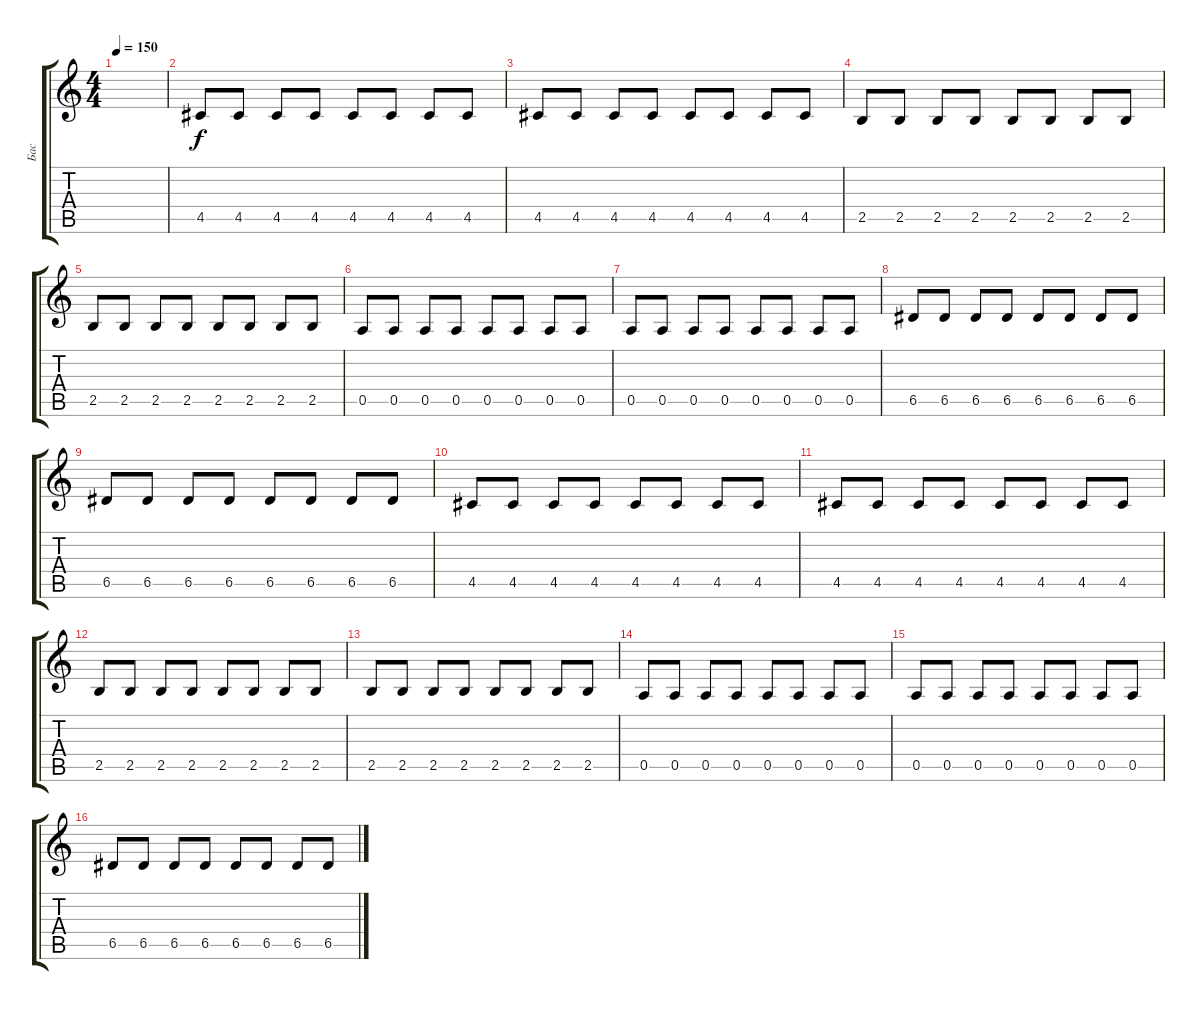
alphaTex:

\track ("Бас" "Бас") {instrument electricbassfinger}
\staff {score tabs}
\tuning (E4 B3 G3 D3 A2 E2) {hide}
\ts (4 4)
\tempo 150
\clef g2
\ks c
|
4.5.8 4.5.8 4.5.8 4.5.8 4.5.8 4.5.8 4.5.8 4.5.8 |
4.5.8 4.5.8 4.5.8 4.5.8 4.5.8 4.5.8 4.5.8 4.5.8 |
2.5.8 2.5.8 2.5.8 2.5.8 2.5.8 2.5.8 2.5.8 2.5.8 |
2.5.8 2.5.8 2.5.8 2.5.8 2.5.8 2.5.8 2.5.8 2.5.8 |
0.5.8 0.5.8 0.5.8 0.5.8 0.5.8 0.5.8 0.5.8 0.5.8 |
0.5.8 0.5.8 0.5.8 0.5.8 0.5.8 0.5.8 0.5.8 0.5.8 |
6.5.8 6.5.8 6.5.8 6.5.8 6.5.8 6.5.8 6.5.8 6.5.8 |
6.5.8 6.5.8 6.5.8 6.5.8 6.5.8 6.5.8 6.5.8 6.5.8 |
4.5.8 4.5.8 4.5.8 4.5.8 4.5.8 4.5.8 4.5.8 4.5.8 |
4.5.8 4.5.8 4.5.8 4.5.8 4.5.8 4.5.8 4.5.8 4.5.8 |
2.5.8 2.5.8 2.5.8 2.5.8 2.5.8 2.5.8 2.5.8 2.5.8 |
2.5.8 2.5.8 2.5.8 2.5.8 2.5.8 2.5.8 2.5.8 2.5.8 |
0.5.8 0.5.8 0.5.8 0.5.8 0.5.8 0.5.8 0.5.8 0.5.8 |
0.5.8 0.5.8 0.5.8 0.5.8 0.5.8 0.5.8 0.5.8 0.5.8 |
6.5.8 6.5.8 6.5.8 6.5.8 6.5.8 6.5.8 6.5.8 6.5.8
